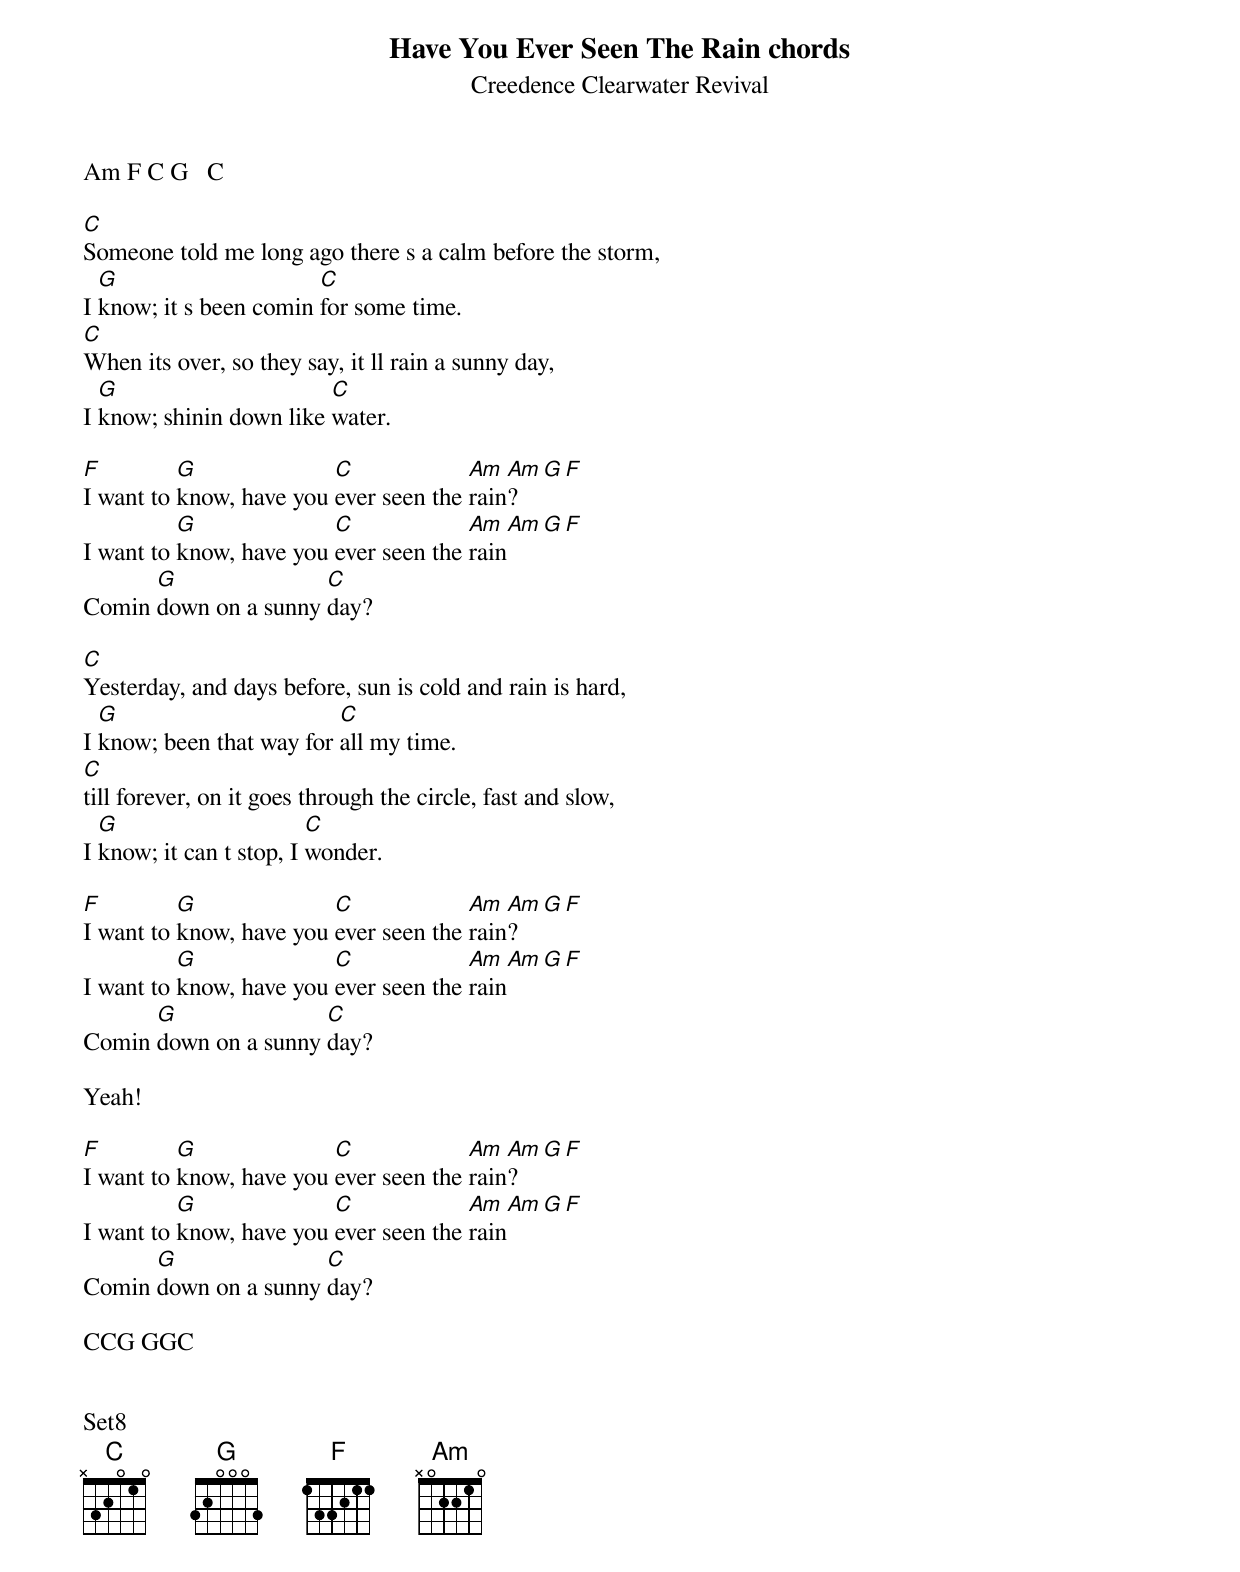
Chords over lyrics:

Have You Ever Seen The Rain chords
Creedence Clearwater Revival

Am F C G   C

C
Someone told me long ago there s a calm before the storm,
  G                     C
I know; it s been comin for some time.
C
When its over, so they say, it ll rain a sunny day,
  G                      C
I know; shinin down like water.

F         G              C             Am  Am G F
I want to know, have you ever seen the rain?
          G              C             Am  Am G F
I want to know, have you ever seen the rain
      G               C
Comin down on a sunny day?

C
Yesterday, and days before, sun is cold and rain is hard,
  G                       C
I know; been that way for all my time.
C
till forever, on it goes through the circle, fast and slow,
  G                      C
I know; it can t stop, I wonder.

F         G              C             Am  Am G F
I want to know, have you ever seen the rain?
          G              C             Am  Am G F
I want to know, have you ever seen the rain
      G               C
Comin down on a sunny day?

Yeah!

F         G              C             Am  Am G F
I want to know, have you ever seen the rain?
          G              C             Am  Am G F
I want to know, have you ever seen the rain
      G               C
Comin down on a sunny day?

CCG GGC


Set8
